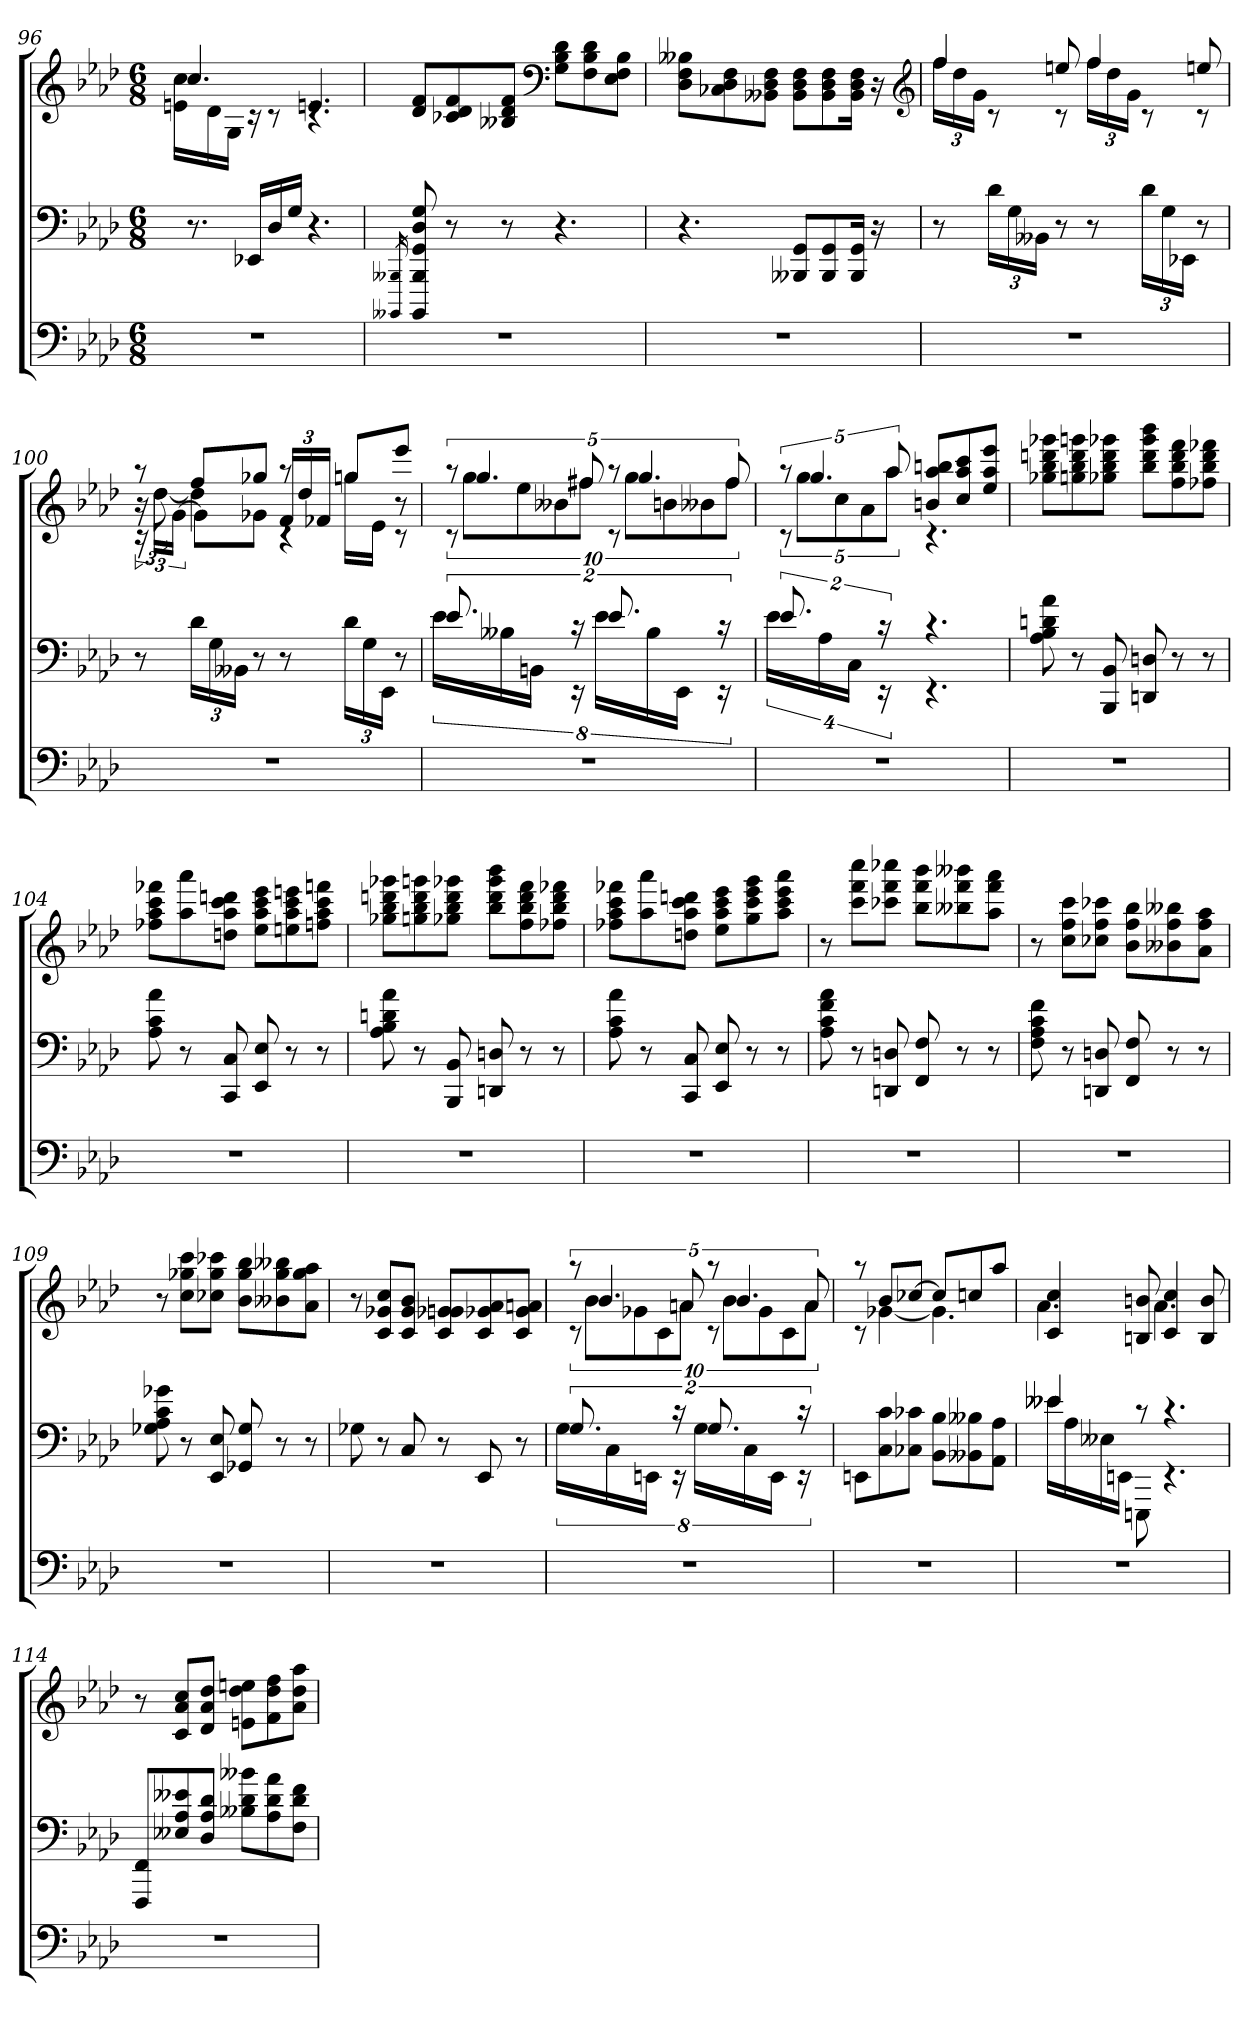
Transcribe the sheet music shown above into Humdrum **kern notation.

**kern	**kern	**kern
*part3	*part2	*part1
*staff3	*staff2	*staff1
*clefF4	*clefF4	*clefG2
*k[b-e-a-d-]	*k[b-e-a-d-]	*k[b-e-a-d-]
*M6/8	*M6/8	*M6/8
=96	=96	=96
*	*	*^
2.r	8.r	4.cc	16en 16ccLL
.	.	.	16d-
.	.	.	16GJJ
.	16EE-XLL	.	16rc
.	16D-	.	8rc
.	16GJJ	.	.
.	4.r	4.en	4.rc
*	*	*v	*v
=97	=97	=97
.	16qBBBB--X/ 16qBBB--X/	.
2.r	8BBBB--] 8BBB--] 8GG 8D- 8G	8d- 8fL
.	8r	8c-X 8d- 8f
.	8r	8B--X 8d- 8fJ
*	*	*clefF4
.	4.r	8G 8B-- 8d-L
.	.	8F 8B-- 8d-
.	.	8E- 8F 8B--J
=98	=98	=98
2.r	4.r	8D- 8F 8B--XL
.	.	8C-X 8D- 8F
.	.	8BB--X 8D- 8FJ
.	8BBB--X 8GGL	8BB-- 8D- 8FL
.	8BBB-- 8GG	8BB-- 8D- 8F
.	16BBB-- 16GGJk	16BB-- 16D- 16FJk
.	16r	16r
*	*	*clefG2
=99	=99	=99
*	*	*^
2.r	8r	4ff	24ffLL
.	.	.	24dd-
.	.	.	24gJJ
.	24d-LL	.	8rc
.	24G	.	.
.	24BB--XJJ	.	.
.	8r	8een	8rc
.	8r	4ff	24ffLL
.	.	.	24dd-
.	.	.	24gJJ
.	24d-LL	.	8rc
.	24G	.	.
.	24EE-XJJ	.	.
.	8r	8een	8rc
=100	=100	=100	=100
*	*	*	*^
2.r	8r	8raa	24rc	24r
.	.	.	[12dd-	24dd-\LL
.	.	.	.	[24g\JJ
.	24d-LL	8ffL	4dd-]	8g\L]
.	24G	.	.	.
.	24BB--XJJ	.	.	.
.	8r	8gg-XJ	.	8g-X\J
.	8r	8raa	4rc	24f/LL
.	.	.	.	24dd-/
.	.	.	.	24f-X/JJ
.	24d-LL	8ggnL	.	16gg\LL
.	24G	.	.	.
.	.	.	.	16e-\JJ
.	24EE-JJ	.	.	.
.	8r	8eee-J	8rc	8r
*	*	*	*v	*v
=101	=101	=101	=101
*	*^	*	*
2.r	16%3.e-	32%3e-LL	40%3raa	40%3rc
.	.	.	20%3.gg	40%3ggL
.	.	32%3B--X	.	.
.	.	.	.	40%3ee-
.	.	32%3BBnJJ	.	.
.	.	.	.	40%3b--X
.	32%3rc	32%3rEE	.	.
.	.	.	40%3ff#X	40%3ff#XJ
.	16%3.e-	32%3e-LL	40%3raa	40%3rc
.	.	.	20%3.gg	40%3ggL
.	.	32%3B--	.	.
.	.	.	.	40%3bn
.	.	32%3EE-JJ	.	.
.	.	.	.	40%3b--X
.	32%3rc	32%3rEE	.	.
.	.	.	40%3ff#	40%3ff#J
=102	=102	=102	=102	=102
2.r	16%3.e-	32%3e-LL	40%3raa	40%3rc
.	.	.	20%3.gg	40%3ggL
.	.	32%3A-	.	.
.	.	.	.	40%3cc
.	.	32%3CJJ	.	.
.	.	.	.	40%3a-
.	32%3rc	32%3rEE	.	.
.	.	.	40%3aa-	40%3aa-J
.	4.rc	4.rEE	8bn 8aa- 8bbnL	4.rc
.	.	.	8cc 8aa- 8ccc	.
.	.	.	8ee- 8aa- 8eee-J	.
*	*v	*v	*	*
*	*	*v	*v
=103	=103	=103
2.r	8A- 8B- 8dn 8a-	8gg-X 8bb- 8dddn 8ggg-XL
.	8r	8ggn 8bb- 8ddd 8gggn
.	8BBB- 8BB-	8gg-X 8bb- 8ddd 8ggg-XJ
.	8DDn 8Dn	8bb- 8ddd 8ggg- 8bbb-L
.	8r	8ff 8bb- 8ddd 8fff
.	8r	8ff-X 8bb- 8ddd 8fff-XJ
=104	=104	=104
2.r	8A- 8c 8a-	8ff-X 8aa- 8ccc 8fff-XL
.	8r	8aa- 8aaa-
.	8CC 8C	8ddn 8aa- 8ccc 8dddnJ
.	8EE- 8E-	8ee- 8aa- 8ccc 8eee-L
.	8r	8een 8aa- 8ccc 8eeen
.	8r	8ffn 8aa- 8ccc 8fffnJ
=105	=105	=105
2.r	8A- 8B- 8dn 8a-	8gg-X 8bb- 8dddn 8ggg-XL
.	8r	8ggn 8bb- 8ddd 8gggn
.	8BBB- 8BB-	8gg-X 8bb- 8ddd 8ggg-XJ
.	8DDn 8Dn	8bb- 8ddd 8ggg- 8bbb-L
.	8r	8ff 8bb- 8ddd 8fff
.	8r	8ff-X 8bb- 8ddd 8fff-XJ
=106	=106	=106
2.r	8A- 8c 8a-	8ff-X 8aa- 8ccc 8fff-XL
.	8r	8aa- 8aaa-
.	8CC 8C	8ddn 8aa- 8ccc 8dddnJ
.	8EE- 8E-	8ee- 8aa- 8ccc 8eee-L
.	8r	8gg 8ccc 8eee- 8ggg
.	8r	8aa- 8ccc 8eee- 8aaa-J
=107	=107	=107
2.r	8A- 8c 8f 8a-	8r
.	8r	8ccc 8fff 8ccccL
.	8DDn 8Dn	8ccc-X 8fff 8cccc-XJ
.	8FF 8F	8bb- 8fff 8bbb-L
.	8r	8bb--X 8fff 8bbb--X
.	8r	8aa- 8fff 8aaa-J
=108	=108	=108
2.r	8F 8A- 8c 8f	8r
.	8r	8cc 8ff 8cccL
.	8DDn 8Dn	8cc-X 8ff 8ccc-XJ
.	8FF 8F	8b- 8ff 8bb-L
.	8r	8b--X 8ff 8bb--X
.	8r	8a- 8ff 8aa-J
=109	=109	=109
2.r	8G-X 8A- 8c 8g-X	8r
.	8r	8cc 8gg-X 8cccL
.	8EE- 8E-	8cc-X 8gg- 8ccc-XJ
.	8GG-X 8G-	8b- 8gg- 8bb-L
.	8r	8b--X 8gg- 8bb--X
.	8r	8a- 8gg- 8aa-J
=110	=110	=110
2.r	8G-X	8r
.	8r	8c 8g-X 8ccL
.	8C	8c 8g- 8b-J
.	8r	8c 8g-X 8gnL
.	8EE-	8c 8g-X 8a-
.	8r	8c 8g- 8anJ
=111	=111	=111
*	*^	*^
2.r	16%3.G	32%3GLL	40%3raa	40%3rc
.	.	.	20%3.b-	40%3b-L
.	.	32%3C	.	.
.	.	.	.	40%3g-X
.	.	32%3EEnJJ	.	.
.	.	.	.	40%3c
.	32%3rc	32%3rEE	.	.
.	.	.	40%3an	40%3aJ
.	16%3.G	32%3GLL	40%3raa	40%3rc
.	.	.	20%3.b-	40%3b-L
.	.	32%3C	.	.
.	.	.	.	40%3g-
.	.	32%3EEJJ	.	.
.	.	.	.	40%3c
.	32%3rc	32%3rEE	.	.
.	.	.	40%3a	40%3aJ
*	*v	*v	*	*
=112	=112	=112	=112
2.r	8EEnL	8raa	8rc
.	8C 8c	8b-L	[4g-X
.	8C-X 8c-XJ	[8cc-XJ	.
.	8BB- 8B-L	8cc-L]	4.g-]
.	8BB--X 8B--X	8ccn	.
.	8AA- 8A-J	8aa-J	.
=113	=113	=113	=113
*	*^	*	*
2.r	4e--X	16e--XLL	4c 4cc	4.a-
.	.	16A-	.	.
.	.	16E--X	.	.
.	.	16EEnJJ	.	.
.	8rc	8EEEn	8Bn 8bn	.
.	4.rc	4.rEE	4c 4cc	4.a-
.	.	.	8B 8b	.
*	*v	*v	*	*
*	*	*v	*v
=114	=114	=114
2.r	8FFF 8FFL	8r
.	8E--X 8A- 8e--X	8c 8a- 8ccL
.	8D- 8A- 8d-J	8d- 8a- 8dd-J
.	8B--X 8d- 8b--XL	8en 8dd- 8eenL
.	8A- 8d- 8a-	8f 8dd- 8ff
.	8F 8d- 8fJ	8a- 8dd- 8aa-J
=	=	=
*-	*-	*-
